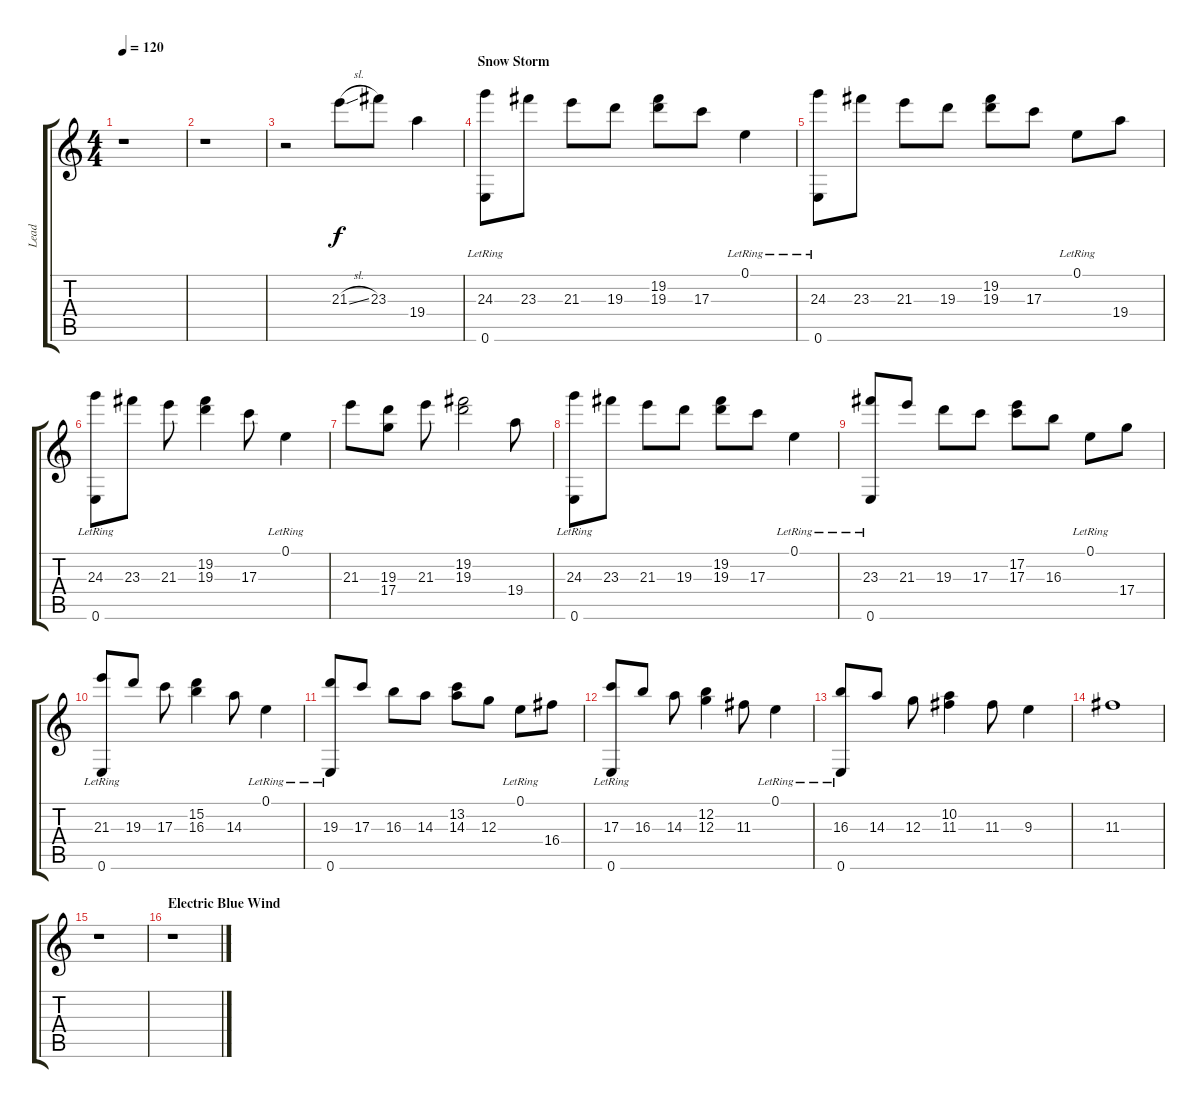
\track ("Lead" "Lead") {instrument acousticguitarsteel}
\staff {score tabs}
\tuning (E4 B3 G3 D3 A2 E2) {hide}
\ts (4 4)
\tempo 120
\clef g2
\ks c
r.1{dy f} |
r.1 |
r.2 21.3{sl}.8 23.3.8 19.4.4 |
\section ("" "Snow Storm")
(24.3 0.6{lr}).8 23.3.8 21.3.8 19.3.8 (19.2 19.3).8 17.3.8 0.1{lr}.4 |
(24.3 0.6{lr}).8 23.3.8 21.3.8 19.3.8 (19.2 19.3).8 17.3.8 0.1{lr}.8 19.4.8 |
(24.3 0.6{lr}).8 23.3.8 21.3.8 (19.2 19.3).4 17.3.8 0.1{lr}.4 |
21.3.8 (19.3 17.4).8 21.3.8 (19.2 19.3).2 19.4.8 |
(24.3 0.6{lr}).8 23.3.8 21.3.8 19.3.8 (19.2 19.3).8 17.3.8 0.1{lr}.4 |
(23.3 0.6{lr}).8 21.3.8 19.3.8 17.3.8 (17.2 17.3).8 16.3.8 0.1{lr}.8 17.4.8 |
(21.3 0.6{lr}).8 19.3.8 17.3.8 (15.2 16.3).4 14.3.8 0.1{lr}.4 |
(19.3 0.6{lr}).8 17.3.8 16.3.8 14.3.8 (13.2 14.3).8 12.3.8 0.1{lr}.8 16.4.8 |
(17.3 0.6{lr}).8 16.3.8 14.3.8 (12.2 12.3).4 11.3.8 0.1{lr}.4 |
(16.3 0.6{lr}).8 14.3.8 12.3.8 (10.2 11.3).4 11.3.8 9.3.4 |
11.3.1 |
r.1 |
\section ("" "Electric Blue Wind")
r.1
